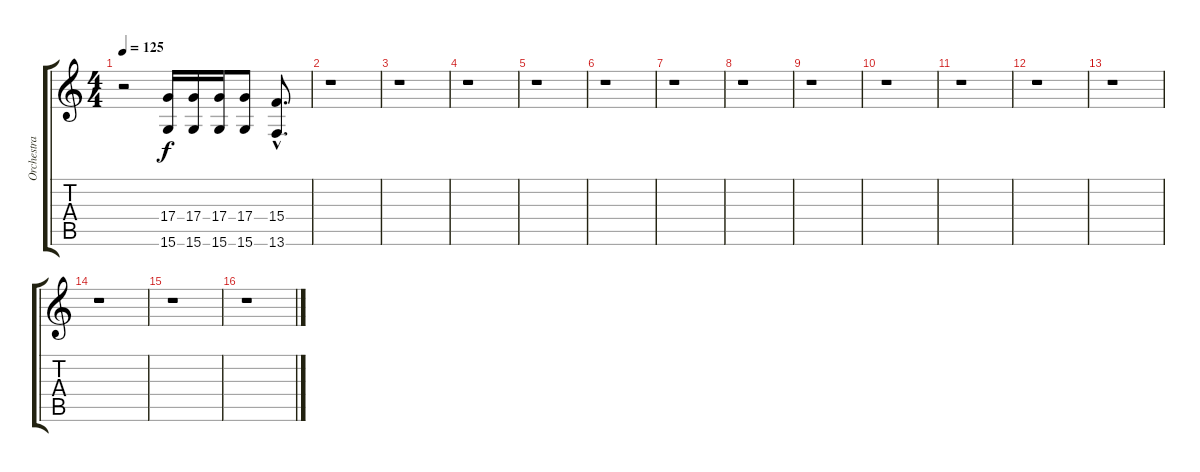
\track ("Orchestra Hit" "Orchestra ") {instrument orchestrahit}
\staff {score tabs}
\tuning (E4 B3 G3 D3 A2 E2) {hide}
\ts (4 4)
\tempo 125
\clef g2
\ks c
r.2{dy f} (17.4 15.6).16 (17.4 15.6).16 (17.4 15.6).16 (17.4 15.6).8 (15.4{hac} 13.6{hac}).8{d} |
r.1 |
r.1 |
r.1 |
r.1 |
r.1 |
r.1 |
r.1 |
r.1 |
r.1 |
r.1 |
r.1 |
r.1 |
r.1 |
r.1 |
r.1
